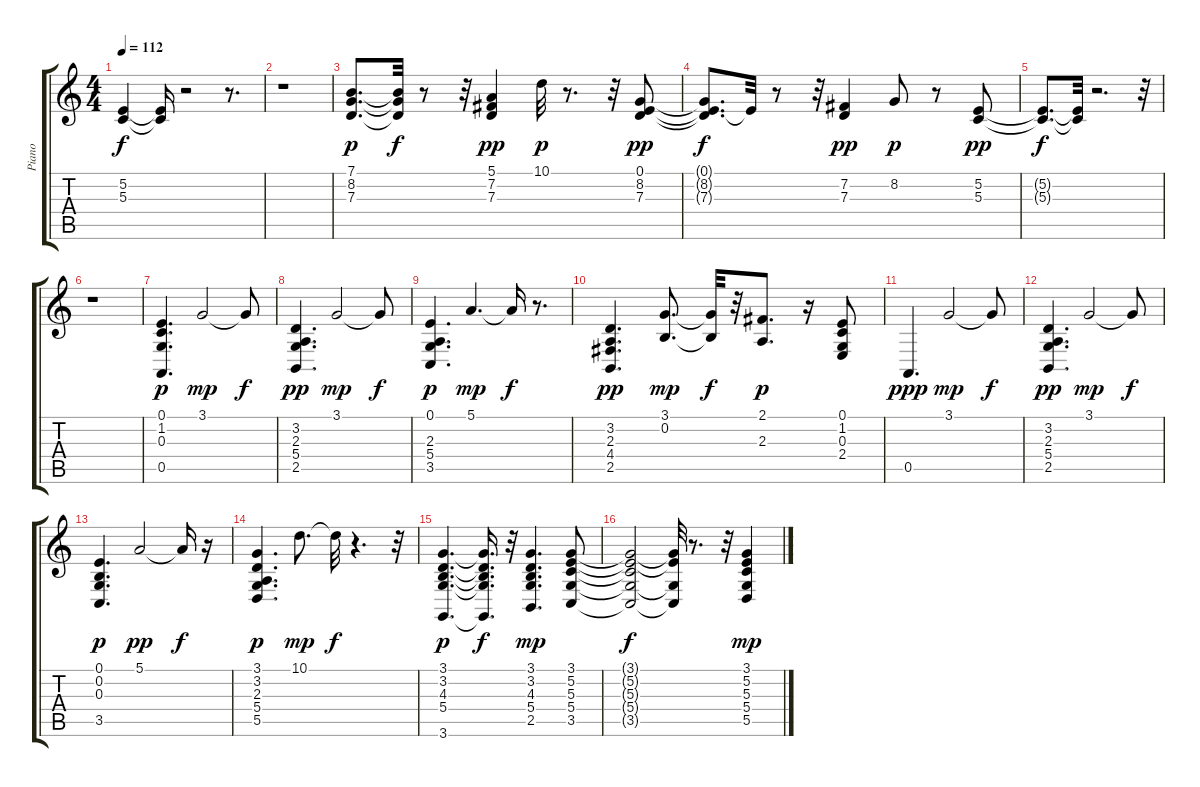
\track ("Piano" "Piano") {instrument electricpiano1}
\staff {score tabs}
\tuning (E4 B3 G3 D3 A2 E2) {hide}
\ts (4 4)
\tempo 112
\clef g2
\ks c
(5.2{t} 5.3{t}).4{dy f} (5.2{t} 5.3{t}).16 r.2 r.8{d} |
r.1 |
(7.1 8.2 7.3).8{d dy p} (7.1{t} 8.2{t} 7.3{t}).32{dy f} r.8 r.32 (5.1 7.2 7.3).4{dy pp} 10.1.32{dy p} r.8{d} r.32 (0.1 8.2 7.3).8{dy pp} |
(0.1{t} 8.2{t} 7.3{t}).8{d dy f} 0.1{t}.32 r.8 r.32 (7.2 7.3).4{dy pp} 8.2.8{dy p} r.8 (5.2 5.3).8{dy pp} |
(5.2{t} 5.3{t}).8{d dy f} (5.2{t} 5.3{t}).32 r.2{d} r.32 |
r.1 |
(0.1 1.2 0.3 0.5).4{d dy p} 3.1.2{dy mp} 3.1{t}.8{dy f} |
(3.2 2.3 5.4 2.5).4{d dy pp} 3.1.2{dy mp} 3.1{t}.8{dy f} |
(0.1 2.3 5.4 3.5).4{d dy p} 5.1.4{d dy mp} 5.1{t}.16{dy f} r.8{d} |
(3.2 2.3 4.4 2.5).4{d dy pp} (3.1 0.2).8{d dy mp} (3.1{t} 0.2{t}).32{dy f} r.32 (2.1 2.3).8{d dy p} r.16 (0.1 1.2 0.3 2.4).8 |
0.5.4{d dy ppp} 3.1.2{dy mp} 3.1{t}.8{dy f} |
(3.2 2.3 5.4 2.5).4{d dy pp} 3.1.2{dy mp} 3.1{t}.8{dy f} |
(0.1 0.2 0.3 3.5).4{d dy p} 5.1.2{dy pp} 5.1{t}.16{dy f} r.16 |
(3.1 3.2 2.3 5.4 5.5).4{d dy p} 10.1.8{d dy mp} 10.1{t}.32{dy f} r.4{d} r.32 |
(3.1 3.2 4.3 5.4 3.6).4{d dy p} (3.1{t} 3.2{t} 4.3{t} 5.4{t} 3.6{t}).16{d dy f} r.32 (3.1 3.2 4.3 5.4 2.5).4{d dy mp} (3.1 5.2 5.3 5.4 3.5).8 |
(3.1{t} 5.2{t} 5.3{t} 5.4{t} 3.5{t}).2{dy f} (3.1{t} 5.2{t} 5.4{t} 3.5{t}).32 r.8{d} r.32 (3.1 5.2 5.3 5.4 5.5).4{dy mp}
